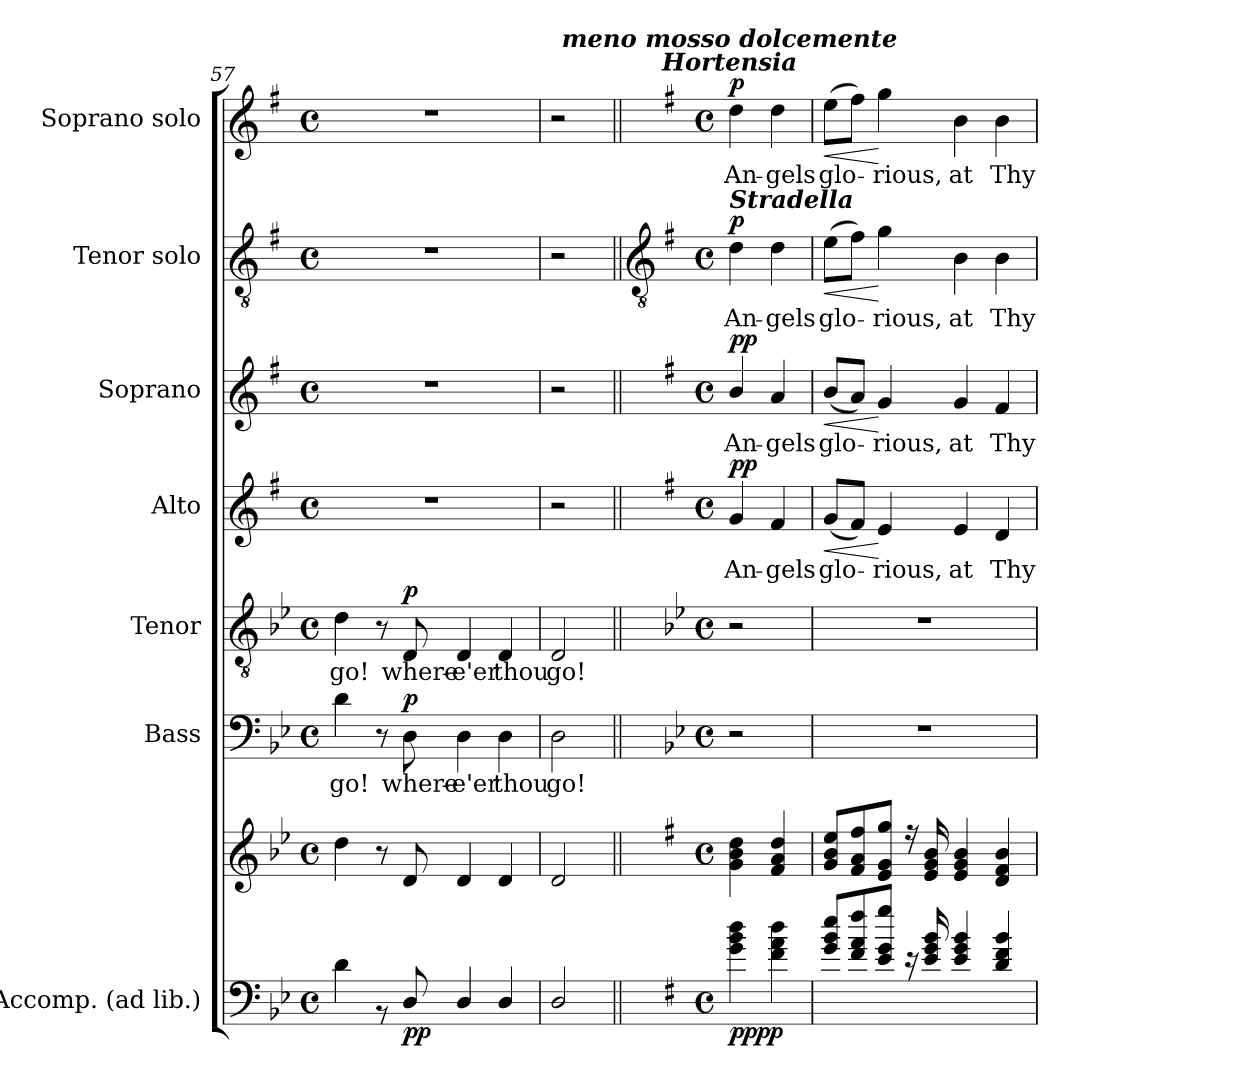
**kern	**kern	**dynam	**kern	**text	**dynam	**kern	**text	**dynam	**kern	**text	**dynam	**kern	**text	**dynam	**kern	**text	**dynam	**kern	**text	**dynam
*part7	*part7	*part7	*part6	*part6	*part6	*part5	*part5	*part5	*part4	*part4	*part4	*part3	*part3	*part3	*part2	*part2	*part2	*part1	*part1	*part1
*staff8	*staff7	*staff7/8	*staff6	*staff6	*staff6	*staff5	*staff5	*staff5	*staff4	*staff4	*staff4	*staff3	*staff3	*staff3	*staff2	*staff2	*staff2	*staff1	*staff1	*staff1
*I"Accomp. (ad lib.)	*	*	*I"Bass	*	*	*I"Tenor	*	*	*I"Alto	*	*	*I"Soprano	*	*	*I"Tenor solo	*	*	*I"Soprano solo	*	*
*	*	*	*I'B	*	*	*I'T	*	*	*I'A	*	*	*I'S	*	*	*	*	*	*	*	*
*clefF4	*clefG2	*	*clefF4	*	*	*clefGv2	*	*	*clefG2	*	*	*clefG2	*	*	*clefGv2	*	*	*clefG2	*	*
*k[b-e-]	*k[b-e-]	*	*k[b-e-]	*	*	*k[b-e-]	*	*	*k[f#]	*	*	*k[f#]	*	*	*k[f#]	*	*	*k[f#]	*	*
*B-:	*B-:	*	*B-:	*	*	*B-:	*	*	*G:	*	*	*G:	*	*	*G:	*	*	*G:	*	*
*M4/4	*M4/4	*	*M4/4	*	*	*M4/4	*	*	*M4/4	*	*	*M4/4	*	*	*M4/4	*	*	*M4/4	*	*
*met(c)	*met(c)	*	*met(c)	*	*	*met(c)	*	*	*met(c)	*	*	*met(c)	*	*	*met(c)	*	*	*met(c)	*	*
=57	=57	=57	=57	=57	=57	=57	=57	=57	=57	=57	=57	=57	=57	=57	=57	=57	=57	=57	=57	=57
*^	*	*	*	*	*	*	*	*	*	*	*	*	*	*	*	*	*	*	*	*
!	!	!	!	!	!LO:LY:b	!	!	!LO:LY:b	!	!	!	!	!	!	!	!	!	!	!	!	!
1ryy	4d\	4dd	.	4d	go!	.	4d	go!	.	1r	.	.	1r	.	.	1r	.	.	1r	.	.
.	8r	8r	.	8r	.	.	8r	.	.	.	.	.	.	.	.	.	.	.	.	.	.
!	!	!	!LO:DY:b=2	!	!LO:LY:b	!	!	!LO:LY:b	!	!	!	!	!	!	!	!	!	!	!	!	!
!	!	!	!LO:DY:n=1:b	!	!	!LO:DY:b	!	!	!LO:DY:b	!	!	!	!	!	!	!	!	!	!	!	!
.	8D/	8d	p p	8D	where-	p	8D	where-	p	.	.	.	.	.	.	.	.	.	.	.	.
!	!	!	!	!	!LO:LY:b	!	!	!LO:LY:b	!	!	!	!	!	!	!	!	!	!	!	!	!
.	4D/	4d	.	4D	-e'er	.	4D	-e'er	.	.	.	.	.	.	.	.	.	.	.	.	.
!	!	!	!	!	!LO:LY:b	!	!	!LO:LY:b	!	!	!	!	!	!	!	!	!	!	!	!	!
.	4D/	4d	.	4D	thou	.	4D	thou	.	.	.	.	.	.	.	.	.	.	.	.	.
=58	=58	=58	=58	=58	=58	=58	=58	=58	=58	=58	=58	=58	=58	=58	=58	=58	=58	=58	=58	=58	=58
!	!	!	!	!	!LO:LY:b	!	!	!LO:LY:b	!	!	!	!	!	!	!	!	!	!	!	!	!
2ryy	2D/	2d	.	2D	go!	.	2D	go!	.	2r	.	.	2r	.	.	2r	.	.	2r	.	.
!!LO:LB:g=z
=59||	=59||	=59||	=59||	=59||	=59||	=59||	=59||	=59||	=59||	=59||	=59||	=59||	=59||	=59||	=59||	=59||	=59||	=59||	=59||	=59||	=59||
*	*	*	*	*	*	*	*	*	*	*	*	*	*	*	*	*clefGv2	*	*	*	*	*
*k[f#]	*	*k[f#]	*	*	*	*	*	*	*	*k[f#]	*	*	*k[f#]	*	*	*k[f#]	*	*	*k[f#]	*	*
*G:	*	*G:	*	*	*	*	*	*	*	*G:	*	*	*G:	*	*	*G:	*	*	*G:	*	*
*M4/4	*	*M4/4	*	*M4/4	*	*	*M4/4	*	*	*M4/4	*	*	*M4/4	*	*	*M4/4	*	*	*M4/4	*	*
*met(c)	*	*met(c)	*	*met(c)	*	*	*met(c)	*	*	*met(c)	*	*	*met(c)	*	*	*met(c)	*	*	*met(c)	*	*
*	*	*^	*	*	*	*	*	*	*	*	*	*	*	*	*	*	*	*	*	*	*
!	!	!	!	!	!	!	!	!	!	!	!	!	!	!	!	!	!	!	!	!LO:TX:a:Bi:cj:t=meno mosso dolcemente\nHortensia	!	!
!	!	!	!	!	!	!	!	!	!	!	!	!	!	!	!	!	!LO:TX:a:Bi:t=Stradella	!	!	!	!	!
!	!	!	!	!LO:DY:b=2	!	!	!	!	!	!	!	!LO:LY:b	!	!	!LO:LY:b	!	!	!LO:LY:b	!	!	!LO:LY:b	!
!	!	!	!	!LO:DY:n=1:b	!	!	!	!	!	!	!	!	!LO:DY:b	!	!	!LO:DY:b	!	!	!LO:DY:b	!	!	!LO:DY:b
4g 4b 4dd	2ryy	4g 4b 4dd	2ryy	pp pp	2r	.	.	2r	.	.	4g/	An-	pp	4b/	An-	pp	4d	An-	p	4dd	An-	p
!	!	!	!	!	!	!	!	!	!	!	!	!LO:LY:b	!	!	!LO:LY:b	!	!	!LO:LY:b	!	!	!LO:LY:b	!
4f# 4a 4dd	.	4f# 4a 4dd	.	.	.	.	.	.	.	.	4f#	-gels	.	4a	-gels	.	4d	-gels	.	4dd	-gels	.
=60	=60	=60	=60	=60	=60	=60	=60	=60	=60	=60	=60	=60	=60	=60	=60	=60	=60	=60	=60	=60	=60	=60
!	!	!	!	!	!	!	!	!	!	!	!	!LO:LY:b	!LO:HP:b	!	!LO:LY:b	!LO:HP:b	!	!LO:LY:b	!LO:HP:b	!	!LO:LY:b	!LO:HP:b
8g 8b 8eeL	1ryy	8g 8b 8eeL	1ryy	.	1r	.	.	1r	.	.	(<8gL	glo-	<	(<8bL	glo-	<	(>8eL	glo-	<	(>8eeL	glo-	<
8f# 8a 8ff#	.	8f# 8a 8ff#	.	.	.	.	.	.	.	.	8f#J)	.	.	8aJ)	.	.	8f#J)	.	.	8ff#J)	.	.
!	!	!	!	!	!	!	!	!	!	!	!	!LO:LY:b	!	!	!LO:LY:b	!	!	!LO:LY:b	!	!	!LO:LY:b	!
8e 8g 8ggJ	.	8e 8g 8ggJ	.	.	.	.	.	.	.	.	4e	rious,	[	4g	rious,	[	4g	rious,	[	4gg	rious,	[
16r	.	16r	.	.	.	.	.	.	.	.	.	.	.	.	.	.	.	.	.	.	.	.
16e 16g 16b	.	16e 16g 16b	.	.	.	.	.	.	.	.	.	.	.	.	.	.	.	.	.	.	.	.
!	!	!	!	!	!	!	!	!	!	!	!	!LO:LY:b	!	!	!LO:LY:b	!	!	!LO:LY:b	!	!	!LO:LY:b	!
4e 4g 4b	.	4e 4g 4b	.	.	.	.	.	.	.	.	4e	at	.	4g	at	.	4B	at	.	4b	at	.
!	!	!	!	!	!	!	!	!	!	!	!	!LO:LY:b	!	!	!LO:LY:b	!	!	!LO:LY:b	!	!	!LO:LY:b	!
4d 4f# 4b	.	4d 4f# 4b	.	.	.	.	.	.	.	.	4d	Thy	.	4f#	Thy	.	4B	Thy	.	4b	Thy	.
*v	*v	*	*	*	*	*	*	*	*	*	*	*	*	*	*	*	*	*	*	*	*	*
*	*v	*v	*	*	*	*	*	*	*	*	*	*	*	*	*	*	*	*	*	*	*
=	=	=	=	=	=	=	=	=	=	=	=	=	=	=	=	=	=	=	=	=
*-	*-	*-	*-	*-	*-	*-	*-	*-	*-	*-	*-	*-	*-	*-	*-	*-	*-	*-	*-	*-
